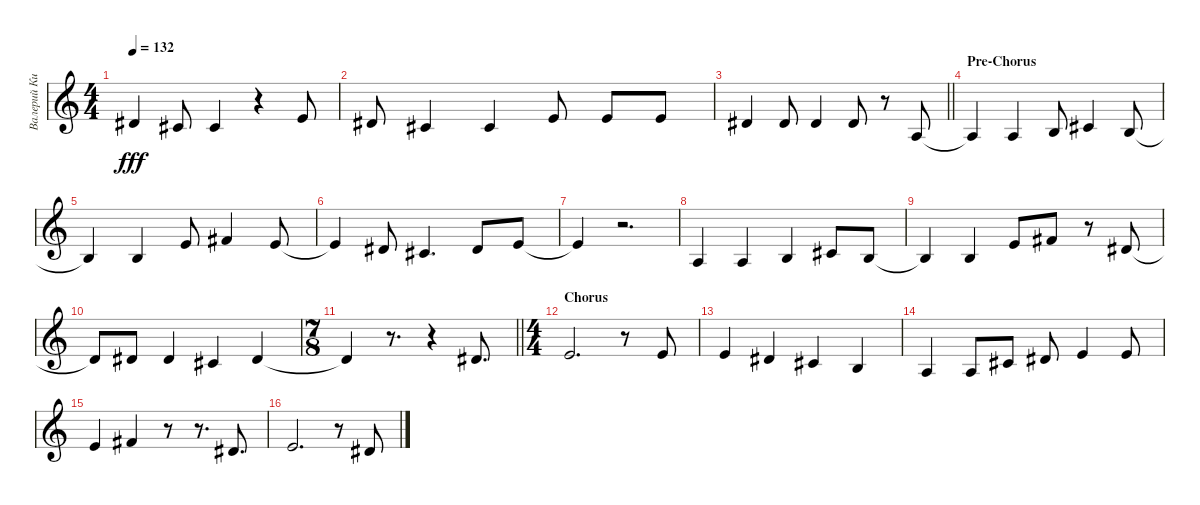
\track ("Валерий Кипелов" "Валерий Ки") {instrument altosax}
\staff {score}
\tuning (E4 B3 G3 D3 A2 E2 B1) {hide}
\ts (4 4)
\tempo 132
\clef g2
\ks c
4.2.4{dy fff} 2.2.8 2.2.4 r.4 0.1.8 |
4.2.8 2.2.4 2.2.4 0.1.8 0.1.8 0.1.8 |
\barLineRight lightlight
4.2.4 4.2.8 4.2.4 4.2.8 r.8 2.3.8 |
\section ("" "Pre-Chorus")
2.3{t}.4 2.3.4 0.2.8 2.2.4 0.2.8 |
0.2{t}.4 0.2.4 0.1.8 2.1.4 0.1.8 |
0.1{t}.4 4.2.8 2.2.4{d} 4.2.8 0.1.8 |
0.1{t}.4 r.2{d} |
2.3.4 2.3.4 0.2.4 2.2.8 0.2.8 |
0.2{t}.4 0.2.4 0.1.8 2.1.8 r.8 4.2.8 |
4.2{t}.8 4.2.8 4.2.4 2.2.4 4.2.4 |
\ts (7 8)
\barLineRight lightlight
4.2{t}.4 r.8{d} r.4 4.2.8{d} |
\ts (4 4)
\section ("" "Chorus")
0.1.2{d} r.8 0.1.8 |
0.1.4 4.2.4 2.2.4 0.2.4 |
2.3.4 2.3.8 2.2.8 4.2.8 0.1.4 0.1.8 |
0.1.4 2.1.4 r.8 r.8{d} 4.2.8{d} |
0.1.2{d} r.8 4.2.8
